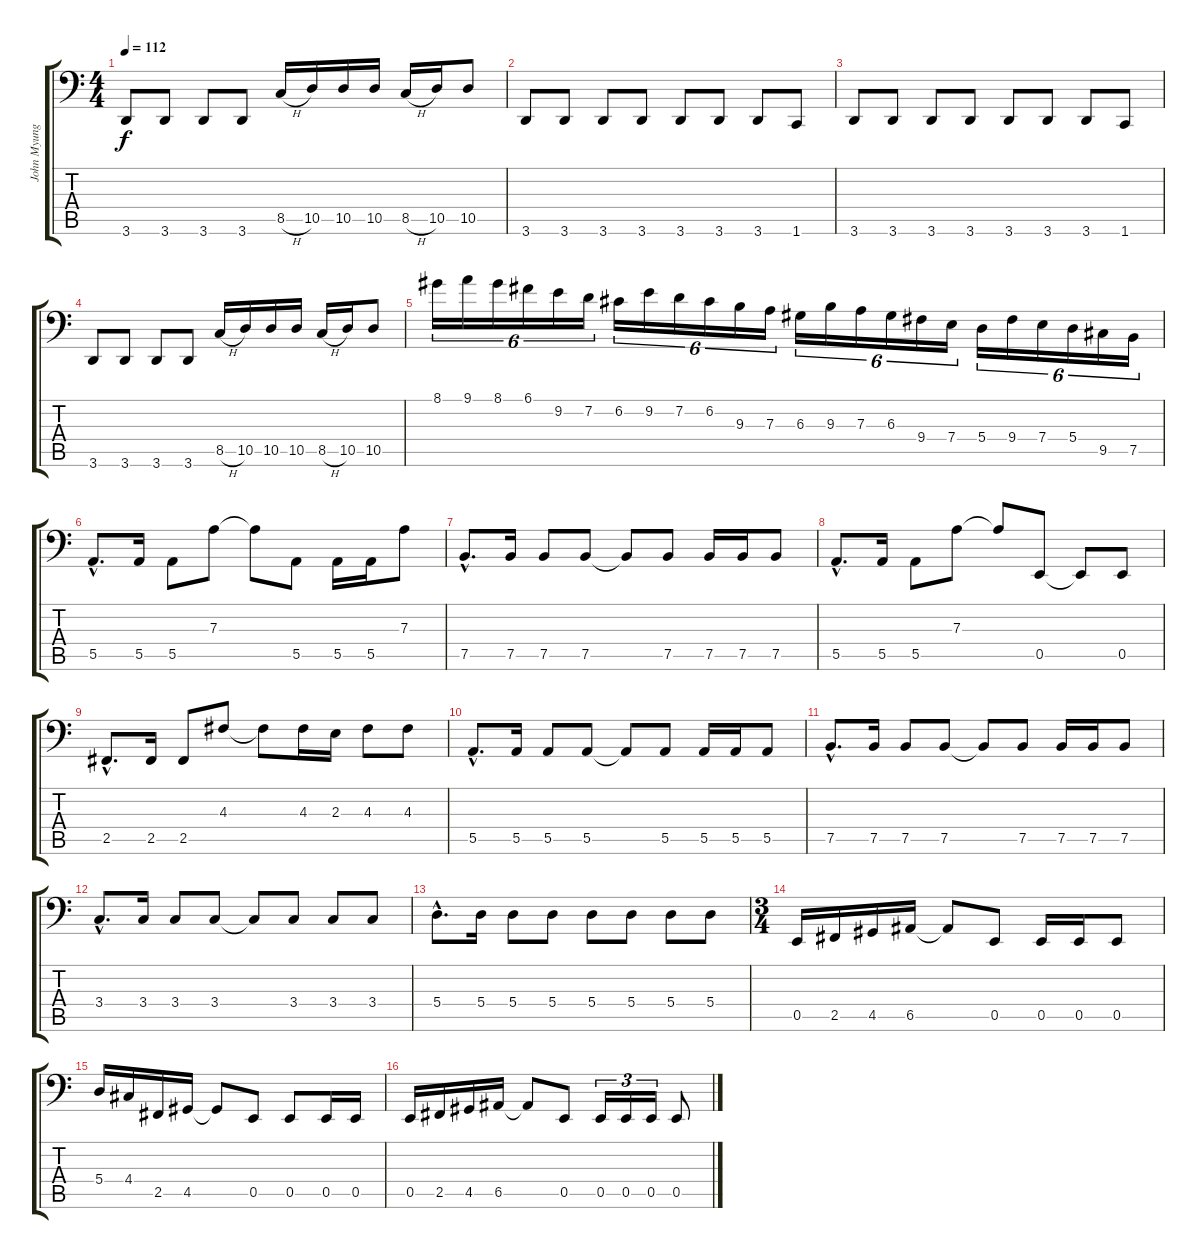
\track ("John Myung" "John Myung") {instrument electricbassfinger}
\staff {score tabs}
\tuning (C3 G2 D2 A1 E1 B0) {hide}
\ts (4 4)
\tempo 112
\clef f4
\ks c
3.6.8{dy f} 3.6.8 3.6.8 3.6.8 8.5{h}.16 10.5.16 10.5.16 10.5.16 8.5{h}.16 10.5.16 10.5.8 |
3.6.8 3.6.8 3.6.8 3.6.8 3.6.8 3.6.8 3.6.8 1.6.8 |
3.6.8 3.6.8 3.6.8 3.6.8 3.6.8 3.6.8 3.6.8 1.6.8 |
3.6.8 3.6.8 3.6.8 3.6.8 8.5{h}.16 10.5.16 10.5.16 10.5.16 8.5{h}.16 10.5.16 10.5.8 |
8.1.16{tu (6 4)} 9.1.16{tu (6 4)} 8.1.16{tu (6 4)} 6.1.16{tu (6 4)} 9.2.16{tu (6 4)} 7.2.16{tu (6 4)} 6.2.16{tu (6 4)} 9.2.16{tu (6 4)} 7.2.16{tu (6 4)} 6.2.16{tu (6 4)} 9.3.16{tu (6 4)} 7.3.16{tu (6 4)} 6.3.16{tu (6 4)} 9.3.16{tu (6 4)} 7.3.16{tu (6 4)} 6.3.16{tu (6 4)} 9.4.16{tu (6 4)} 7.4.16{tu (6 4)} 5.4.16{tu (6 4)} 9.4.16{tu (6 4)} 7.4.16{tu (6 4)} 5.4.16{tu (6 4)} 9.5.16{tu (6 4)} 7.5.16{tu (6 4)} |
5.5{hac}.8{d} 5.5.16 5.5.8 7.3.8 7.3{t}.8 5.5.8 5.5.16 5.5.16 7.3.8 |
7.5{hac}.8{d} 7.5.16 7.5.8 7.5.8 7.5{t}.8 7.5.8 7.5.16 7.5.16 7.5.8 |
5.5{hac}.8{d} 5.5.16 5.5.8 7.3.8 7.3{t}.8 0.5.8 0.5{t}.8 0.5.8 |
2.5{hac}.8{d} 2.5.16 2.5.8 4.3.8 4.3{t}.8 4.3.16 2.3.16 4.3.8 4.3.8 |
5.5{hac}.8{d} 5.5.16 5.5.8 5.5.8 5.5{t}.8 5.5.8 5.5.16 5.5.16 5.5.8 |
7.5{hac}.8{d} 7.5.16 7.5.8 7.5.8 7.5{t}.8 7.5.8 7.5.16 7.5.16 7.5.8 |
3.4{hac}.8{d} 3.4.16 3.4.8 3.4.8 3.4{t}.8 3.4.8 3.4.8 3.4.8 |
5.4{hac}.8{d} 5.4.16 5.4.8 5.4.8 5.4.8 5.4.8 5.4.8 5.4.8 |
\ts (3 4)
0.5.16 2.5.16 4.5.16 6.5.16 6.5{t}.8 0.5.8 0.5.16 0.5.16 0.5.8 |
5.4.16 4.4.16 2.5.16 4.5.16 4.5{t}.8 0.5.8 0.5.8 0.5.16 0.5.16 |
0.5.16 2.5.16 4.5.16 6.5.16 6.5{t}.8 0.5.8 0.5.16{tu (3 2)} 0.5.16{tu (3 2)} 0.5.16{tu (3 2)} 0.5.8
